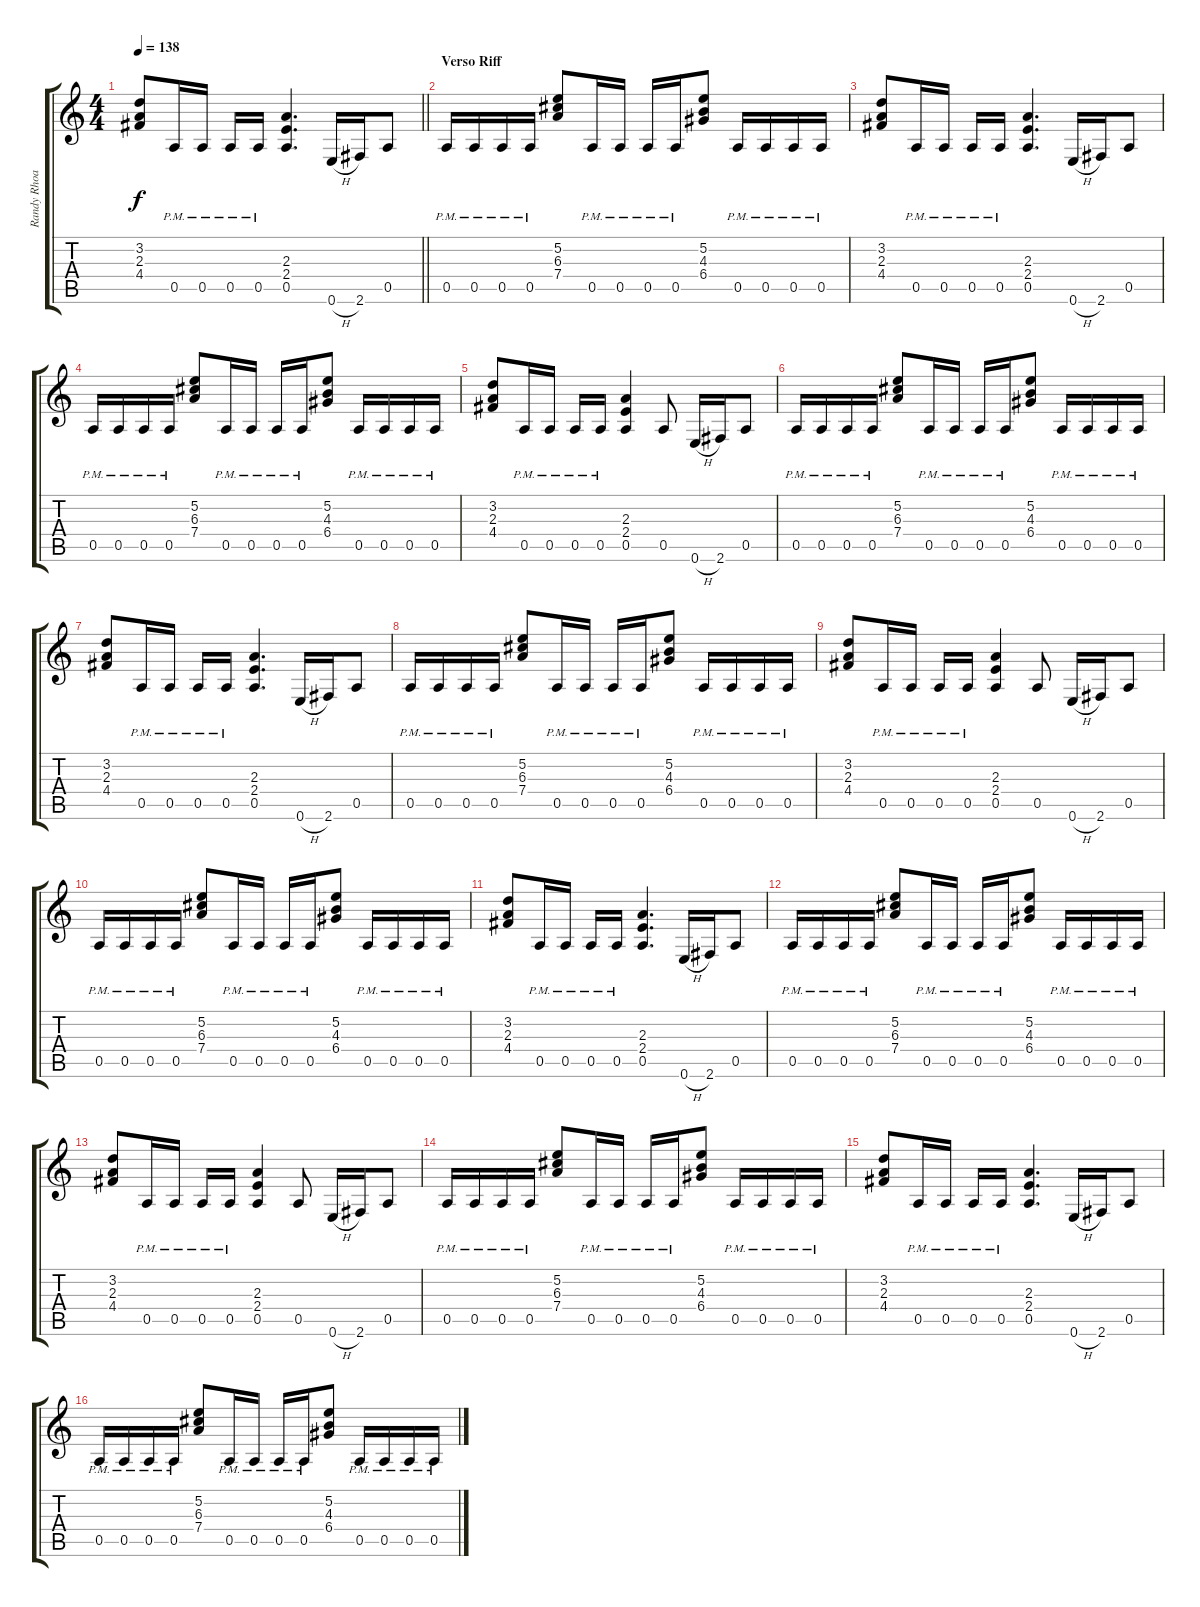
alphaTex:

\track ("Randy Rhoads" "Randy Rhoa") {instrument overdrivenguitar}
\staff {score tabs}
\tuning (E4 B3 G3 D3 A2 E2) {hide}
\ts (4 4)
\tempo 138
\clef g2
\barLineRight lightlight
\ks c
(3.2 2.3 4.4).8{dy f} 0.5{pm}.16 0.5{pm}.16 0.5{pm}.16 0.5{pm}.16 (2.3 2.4 0.5).4{d} 0.6{h}.16 2.6.16 0.5.8 |
\section ("" "Verso Riff")
0.5{pm}.16 0.5{pm}.16 0.5{pm}.16 0.5{pm}.16 (5.2 6.3 7.4).8 0.5{pm}.16 0.5{pm}.16 0.5{pm}.16 0.5{pm}.16 (5.2 4.3 6.4).8 0.5{pm}.16 0.5{pm}.16 0.5{pm}.16 0.5{pm}.16 |
(3.2 2.3 4.4).8 0.5{pm}.16 0.5{pm}.16 0.5{pm}.16 0.5{pm}.16 (2.3 2.4 0.5).4{d} 0.6{h}.16 2.6.16 0.5.8 |
0.5{pm}.16 0.5{pm}.16 0.5{pm}.16 0.5{pm}.16 (5.2 6.3 7.4).8 0.5{pm}.16 0.5{pm}.16 0.5{pm}.16 0.5{pm}.16 (5.2 4.3 6.4).8 0.5{pm}.16 0.5{pm}.16 0.5{pm}.16 0.5{pm}.16 |
(3.2 2.3 4.4).8 0.5{pm}.16 0.5{pm}.16 0.5{pm}.16 0.5{pm}.16 (2.3 2.4 0.5).4 0.5.8 0.6{h}.16 2.6.16 0.5.8 |
0.5{pm}.16 0.5{pm}.16 0.5{pm}.16 0.5{pm}.16 (5.2 6.3 7.4).8 0.5{pm}.16 0.5{pm}.16 0.5{pm}.16 0.5{pm}.16 (5.2 4.3 6.4).8 0.5{pm}.16 0.5{pm}.16 0.5{pm}.16 0.5{pm}.16 |
(3.2 2.3 4.4).8 0.5{pm}.16 0.5{pm}.16 0.5{pm}.16 0.5{pm}.16 (2.3 2.4 0.5).4{d} 0.6{h}.16 2.6.16 0.5.8 |
0.5{pm}.16 0.5{pm}.16 0.5{pm}.16 0.5{pm}.16 (5.2 6.3 7.4).8 0.5{pm}.16 0.5{pm}.16 0.5{pm}.16 0.5{pm}.16 (5.2 4.3 6.4).8 0.5{pm}.16 0.5{pm}.16 0.5{pm}.16 0.5{pm}.16 |
(3.2 2.3 4.4).8 0.5{pm}.16 0.5{pm}.16 0.5{pm}.16 0.5{pm}.16 (2.3 2.4 0.5).4 0.5.8 0.6{h}.16 2.6.16 0.5.8 |
0.5{pm}.16 0.5{pm}.16 0.5{pm}.16 0.5{pm}.16 (5.2 6.3 7.4).8 0.5{pm}.16 0.5{pm}.16 0.5{pm}.16 0.5{pm}.16 (5.2 4.3 6.4).8 0.5{pm}.16 0.5{pm}.16 0.5{pm}.16 0.5{pm}.16 |
(3.2 2.3 4.4).8 0.5{pm}.16 0.5{pm}.16 0.5{pm}.16 0.5{pm}.16 (2.3 2.4 0.5).4{d} 0.6{h}.16 2.6.16 0.5.8 |
0.5{pm}.16 0.5{pm}.16 0.5{pm}.16 0.5{pm}.16 (5.2 6.3 7.4).8 0.5{pm}.16 0.5{pm}.16 0.5{pm}.16 0.5{pm}.16 (5.2 4.3 6.4).8 0.5{pm}.16 0.5{pm}.16 0.5{pm}.16 0.5{pm}.16 |
(3.2 2.3 4.4).8 0.5{pm}.16 0.5{pm}.16 0.5{pm}.16 0.5{pm}.16 (2.3 2.4 0.5).4 0.5.8 0.6{h}.16 2.6.16 0.5.8 |
0.5{pm}.16 0.5{pm}.16 0.5{pm}.16 0.5{pm}.16 (5.2 6.3 7.4).8 0.5{pm}.16 0.5{pm}.16 0.5{pm}.16 0.5{pm}.16 (5.2 4.3 6.4).8 0.5{pm}.16 0.5{pm}.16 0.5{pm}.16 0.5{pm}.16 |
(3.2 2.3 4.4).8 0.5{pm}.16 0.5{pm}.16 0.5{pm}.16 0.5{pm}.16 (2.3 2.4 0.5).4{d} 0.6{h}.16 2.6.16 0.5.8 |
0.5{pm}.16 0.5{pm}.16 0.5{pm}.16 0.5{pm}.16 (5.2 6.3 7.4).8 0.5{pm}.16 0.5{pm}.16 0.5{pm}.16 0.5{pm}.16 (5.2 4.3 6.4).8 0.5{pm}.16 0.5{pm}.16 0.5{pm}.16 0.5{pm}.16
